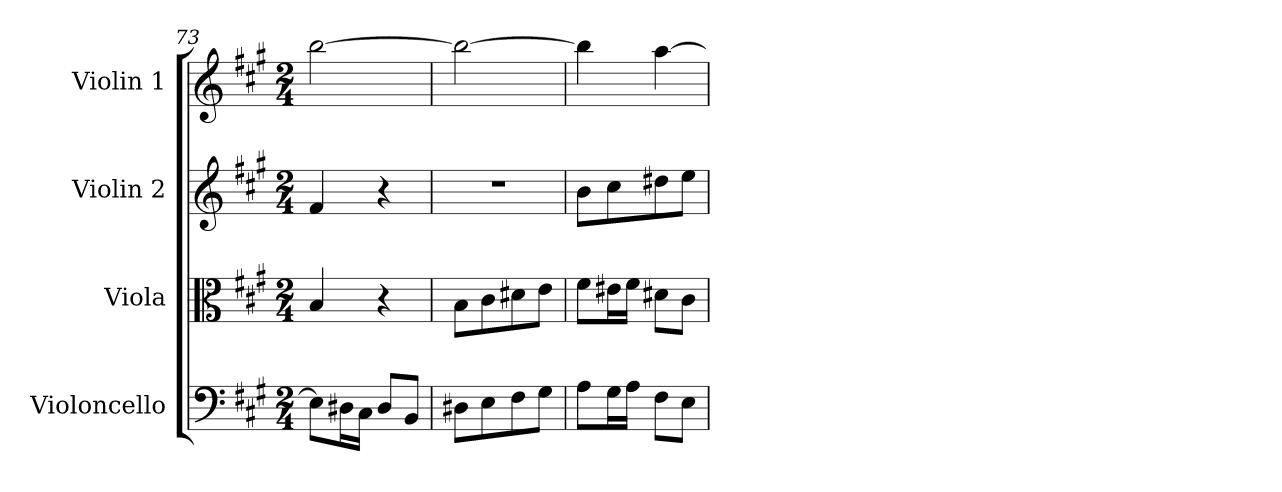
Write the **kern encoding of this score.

**kern	**kern	**kern	**kern
*part4	*part3	*part2	*part1
*staff4	*staff3	*staff2	*staff1
*I"Violoncello	*I"Viola	*I"Violin 2	*I"Violin 1
*I'Vc	*I'Vla	*I'Vln	*I'Vln
*clefF4	*clefC3	*clefG2	*clefG2
*k[f#c#g#]	*k[f#c#g#]	*k[f#c#g#]	*k[f#c#g#]
*M2/4	*M2/4	*M2/4	*M2/4
=73	=73	=73	=73
8E\L]	4B/	4f#/	[2bb\
16D#X\L	.	.	.
16C#\JJ	.	.	.
8D#/L	4r	4r	.
8BB/J	.	.	.
=74	=74	=74	=74
8D#X\L	8B\L	2r	2bb\_
8E\	8c#\	.	.
8F#\	8d#X\	.	.
8G#\J	8e\J	.	.
!!LO:LB:g=z
=75	=75	=75	=75
8A\L	8f#\L	8b\L	4bb\]
16G#\L	16e#X\L	8cc#\	.
16A\JJ	16f#\JJ	.	.
8F#\L	8d#X\L	8dd#X\	[4aa\
8E\J	8c#\J	8ee\J	.
=	=	=	=
*-	*-	*-	*-
